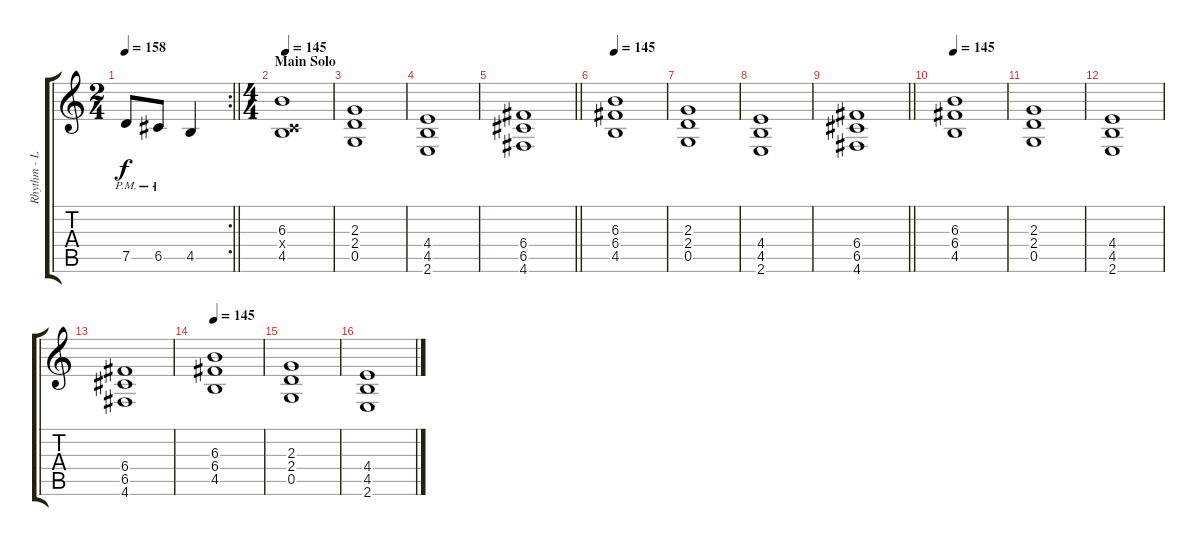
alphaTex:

\track ("Rhythm - Left" "Rhythm - L") {instrument distortionguitar}
\staff {score tabs}
\tuning (D4 A3 F3 C3 G2 D2) {hide}
\rc 2
\ts (2 4)
\tempo 158
\clef g2
\barLineRight lightlight
\ks c
7.5{pm}.8{dy f} 6.5{pm}.8 4.5.4 |
\ts (4 4)
\section ("" "Main Solo")
\tempo 145
(6.3 0.4{x} 4.5).1 |
(2.3 2.4 0.5).1 |
(4.4 4.5 2.6).1 |
\barLineRight lightlight
(6.4 6.5 4.6).1 |
\tempo 145
(6.3 6.4 4.5).1 |
(2.3 2.4 0.5).1 |
(4.4 4.5 2.6).1 |
\barLineRight lightlight
(6.4 6.5 4.6).1 |
\tempo 145
(6.3 6.4 4.5).1 |
(2.3 2.4 0.5).1 |
(4.4 4.5 2.6).1 |
(6.4 6.5 4.6).1 |
\tempo 145
(6.3 6.4 4.5).1 |
(2.3 2.4 0.5).1 |
(4.4 4.5 2.6).1
